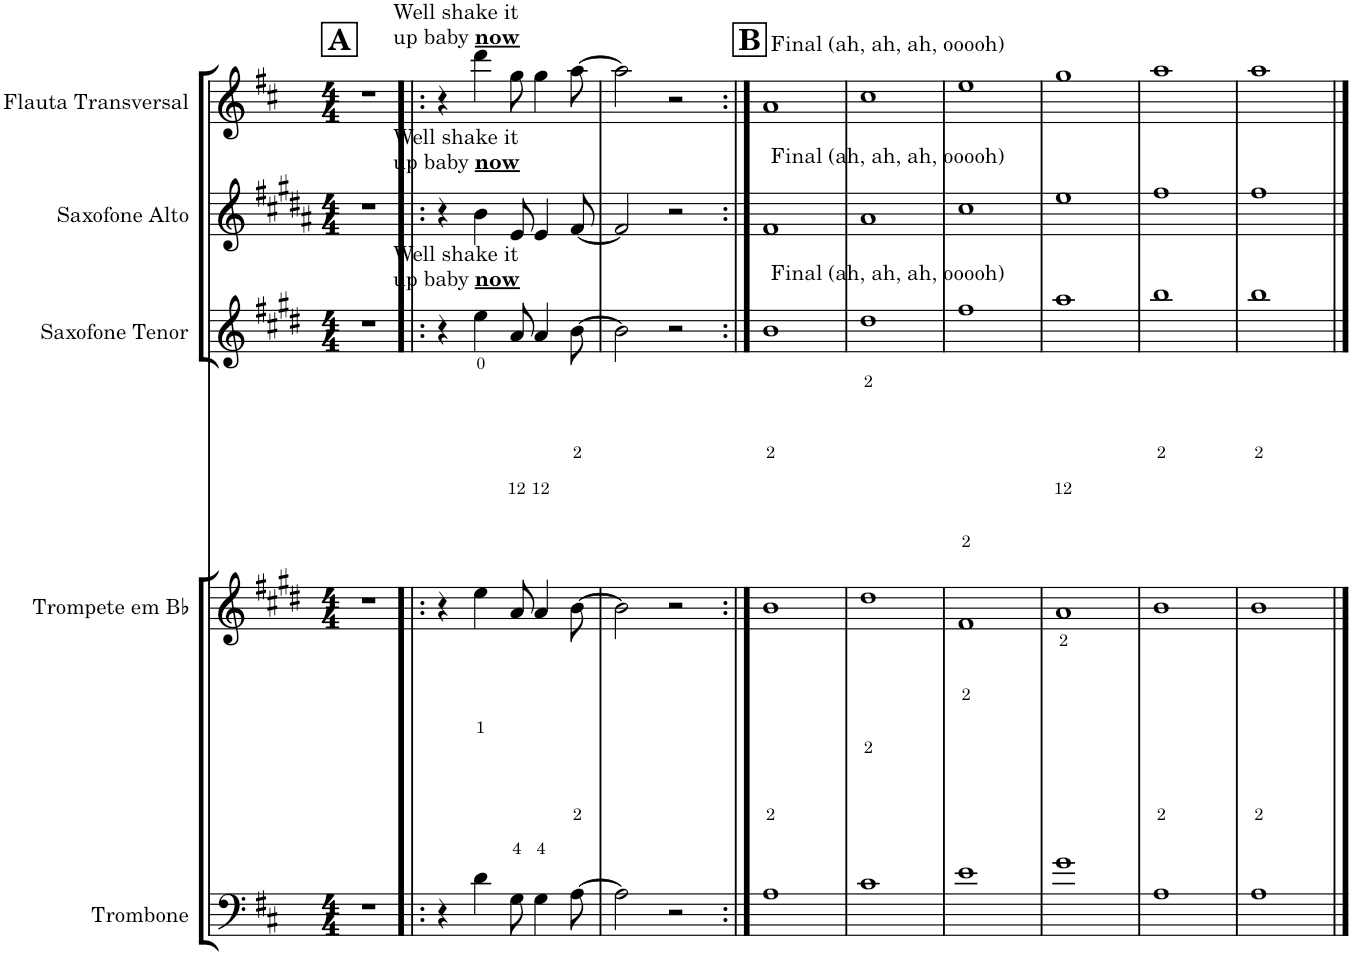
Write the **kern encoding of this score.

**kern	**kern	**kern	**kern	**kern
*part5	*part4	*part3	*part2	*part1
*staff5	*staff4	*staff3	*staff2	*staff1
*I"Trombone	*I"Trompete em Bb	*I"Saxofone Tenor	*I"Saxofone Alto	*I"Flauta Transversal
*I'Tbn.	*I'Tpt. em Bb	*I'Sax. Tn.	*	*I'Fl.
*clefF4	*clefG2	*clefG2	*clefG2	*clefG2
*	*Trd1c2	*Trd8c14	*Trd5c9	*
*k[f#c#]	*k[f#c#g#d#]	*k[f#c#g#d#]	*k[f#c#g#d#a#]	*k[f#c#]
*M4/4	*M4/4	*M4/4	*M4/4	*M4/4
!!LO:REH:place=s1:a:B:cj:fs=14:t=A
=1	=1	=1	=1	=1
1r	1r	1r	1r	1r
=2!|:	=2!|:	=2!|:	=2!|:	=2!|:
4r	4r	4r	4r	4r
!	!	!	!	!LO:TX:a:t=Well shake it
!	!	!	!	!LO:TX:a:t=up baby
!	!	!	!	!LO:TX:a:B:t=now
!	!	!	!LO:TX:a:t=Well shake it	!
!	!	!	!LO:TX:a:t=up baby	!
!	!	!	!LO:TX:a:B:t=now	!
!	!	!LO:TX:a:t=Well shake it	!	!
!	!	!LO:TX:a:t=up baby	!	!
!	!	!LO:TX:a:B:t=now	!	!
4d\	4ee\	4ee\	4b\	4ddd\
8G\	8a/	8a/	8e/	8gg\
4G\	4a/	4a/	4e/	4gg\
[8A\	[8b\	[8b\	[8f#/	[8aa\
=3	=3	=3	=3	=3
2A\]	2b\]	2b\]	2f#/]	2aa\]
2r	2r	2r	2r	2r
!!LO:REH:place=s1:a:B:cj:fs=14:t=B
=4:|!	=4:|!	=4:|!	=4:|!	=4:|!
!	!	!	!	!LO:TX:a:t=Final (ah, ah, ah, ooooh)
!	!	!	!LO:TX:a:t=Final (ah, ah, ah, ooooh)	!
!	!	!LO:TX:a:t=Final (ah, ah, ah, ooooh)	!	!
1A	1b	1b	1f#	1a
=5	=5	=5	=5	=5
1c#	1dd#	1dd#	1a#	1cc#
=6	=6	=6	=6	=6
1e	1f#	1ff#	1cc#	1ee
=7	=7	=7	=7	=7
1g	1a	1aa	1ee	1gg
=8	=8	=8	=8	=8
1A	1b	1bb	1ff#	1aa
=9	=9	=9	=9	=9
1A	1b	1bb	1ff#	1aa
==	==	==	==	==
*-	*-	*-	*-	*-
